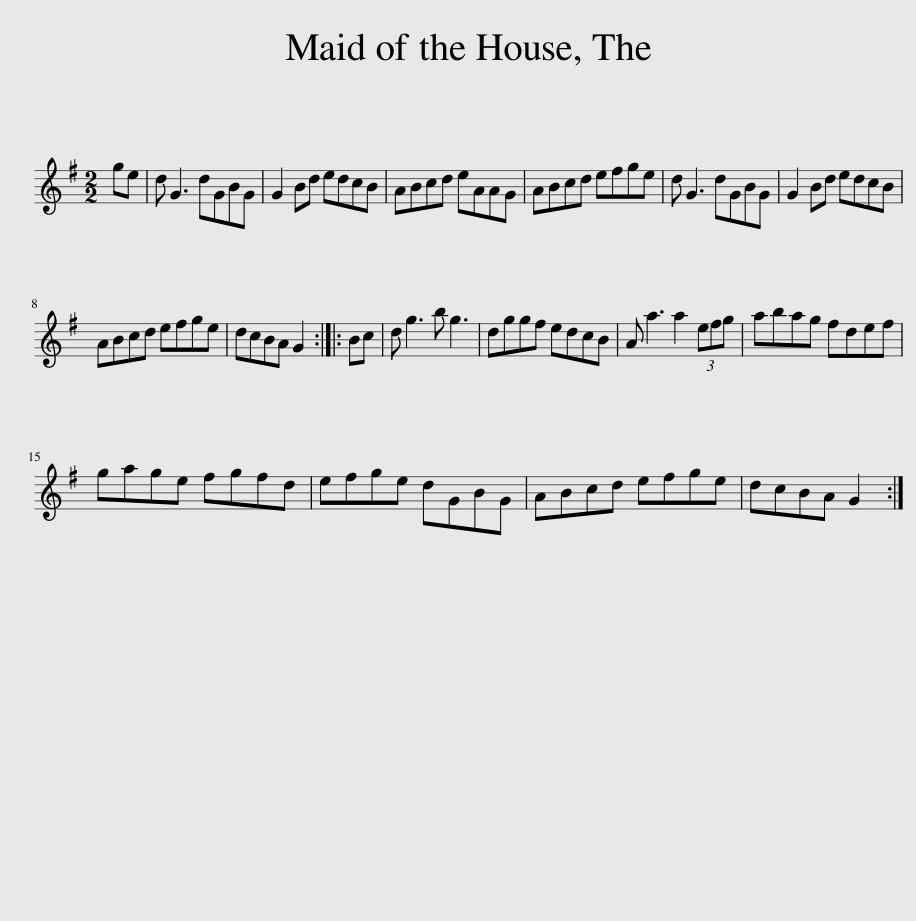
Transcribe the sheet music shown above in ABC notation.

X:1
L:1/8
M:2/2
I:linebreak $
K:G
V:1 treble
V:1
 ge | d G3 dGBG | G2 Bd edcB | ABcd eAAG | ABcd efge | %5
 d G3 dGBG | G2 Bd edcB |$ ABcd efge | dcBA G2 :: Bc | %10
 d g3 b g3 | dggf edcB | A a3 a2 (3efg | abag fdef |$ gage fgfd | %15
 efge dGBG | ABcd efge | dcBA G2 :| %18
